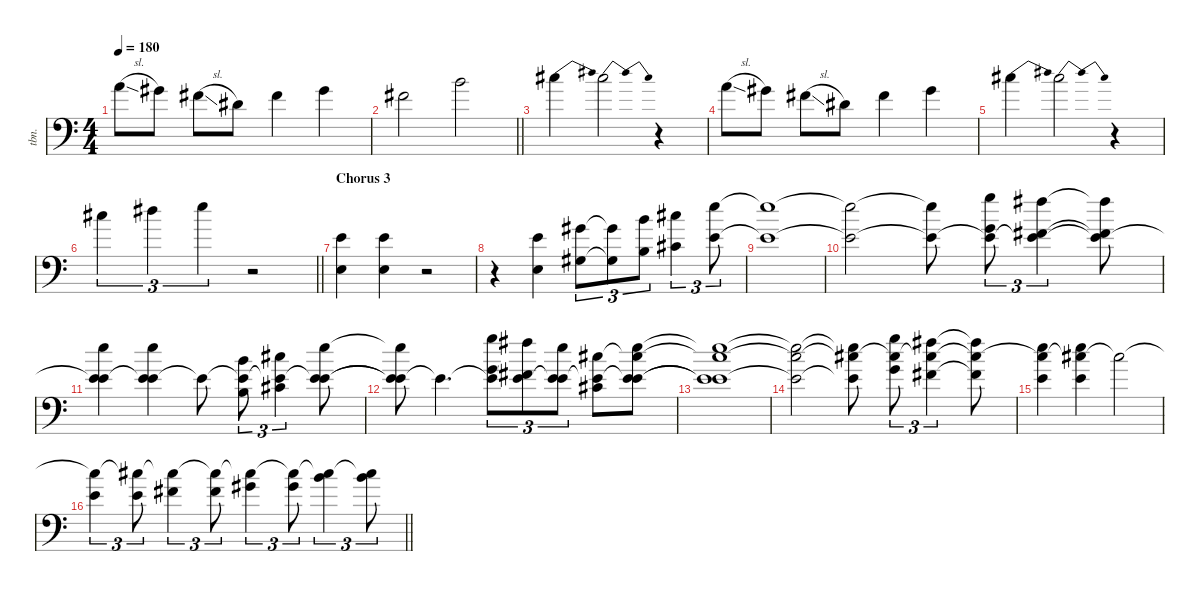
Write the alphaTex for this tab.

\defaultSystemsLayout 4
\hideDynamics
\bracketExtendMode nobrackets
\otherSystemsTrackNameOrientation horizontal
\track ("Trombone" "tbn.") {instrument trombone}
\staff {score}
\tuning (E4 B3 G3 D3 A2 E2)
\ts (4 4)
\tempo 180
\clef f4
\ks c
5.1{sl}.8{dy f beam Down} 4.1{acc #}.8{beam Down} 7.2{sl acc #}.8{beam Down} 4.2{acc #}.8{beam Down} 7.2{acc #}.4{beam Down} 4.1{acc #}.4{beam Down} |
\barLineRight lightlight
2.1{acc #}.2{beam Down} 7.1.2{beam Down} |
9.1{be (bend 0 0 15 4) acc #}.4{beam Down} 9.1{be (bendrelease 0 0 9.999999599999999 4 30 4 44.0000016 0) acc #}.2{beam Down} r.4{beam Down} |
5.1{sl}.8{beam Down} 4.1{acc #}.8{beam Down} 7.2{sl acc #}.8{beam Down} 4.2{acc #}.8{beam Down} 7.2{acc #}.4{beam Down} 4.1{acc #}.4{beam Down} |
9.1{be (bend 0 0 15 4) acc #}.4{beam Down} 9.1{be (bendrelease 0 0 9.999999599999999 4 30 4 45 0) acc #}.2{beam Down} r.4{beam Down} |
\barLineRight lightlight
9.1{acc #}.4{tu (3 2) beam Down} 11.1{acc #}.4{tu (3 2) beam Down} 12.1.4{tu (3 2) beam Down} r.2{beam Down} |
\section ("" "Chorus 3")
(0.1 2.4).4{instrument trombone beam Down} (0.1 2.4).4{beam Down} r.2{beam Down} |
r.4{beam Down} (0.1 2.4).4{beam Down} (4.1{acc #} 6.4{acc #}).8{tu (3 2) beam Down} (4.1{t acc #} 6.4{t acc #}).8{tu (3 2) beam Down} (7.1 0.2).8{tu (3 2) beam Down} (9.1{acc #} 11.4{acc #}).4{tu (3 2) beam Down} (12.1 9.3).8{tu (3 2) beam Down} |
(12.1{t} 9.3{t}).1{beam Down} |
(12.1{t} 9.3{t}).2{beam Down} (12.1{t} 9.3{t}).8{beam Down} (15.1 17.4 9.3{t}).8{tu (3 2) beam Down} (14.1{acc #} 16.4{acc #} 9.3{t}).4{tu (3 2) beam Down} (14.1{t acc #} 16.4{t acc #} 9.3{t}).8{beam Down} |
(12.1 14.4 9.3{t}).4{beam Down} (12.1 14.4 9.3{t}).4{beam Down} 9.3{t}.8{dy mf beam Down} (12.2 14.5 9.3{t}).8{tu (3 2) dy f beam Down} (9.1{acc #} 11.4{acc #} 9.3{t}).4{tu (3 2) beam Down} (12.1 14.4 9.3{t}).8{beam Down} |
(12.1{t} 14.4{t} 9.3{t}).8{beam Down} 9.3{t}.4{d dy mf beam Down} (15.1 17.4 9.3{t}).8{tu (3 2) dy f beam Down} (14.1{acc #} 16.4{acc #} 9.3{t}).8{tu (3 2) beam Down} (12.1 14.4 9.3{t}).8{tu (3 2) beam Down} (14.2{acc #} 16.5{acc #} 9.3{t}).8{beam Down} (12.1 14.4 9.3{t} 14.2{t acc #}).8{beam Down} |
(12.1{t} 14.4{t} 9.3{t} 14.2{t acc #}).1{beam Down} |
(12.1{t} 9.3{t} 14.2{t acc #}).2{beam Down} (12.1{t} 9.3{t} 14.2{t acc #}).8{beam Down} (15.1 17.4 14.2{t acc #}).8{tu (3 2) beam Down} (14.1{acc #} 16.4{acc #} 14.2{t acc #}).4{tu (3 2) beam Down} (14.1{t acc #} 16.4{t acc #} 14.2{t acc #}).8{beam Down} |
(12.1 14.4 14.2{t acc #}).4{beam Down} (12.1 14.4 14.2{t acc #}).4{beam Down} 14.2{t acc #}.2{dy mf beam Down} |
\barLineRight lightlight
(0.1 14.2{t acc #}).4{tu (3 2) dy f beam Down} (0.1 14.2{t acc #}).8{tu (3 2) dy mf beam Down} (2.1{acc #} 14.2{t acc #}).4{tu (3 2) beam Down} (2.1{acc #} 14.2{t acc #}).8{tu (3 2) beam Down} (4.1{acc #} 14.2{t acc #}).4{tu (3 2) beam Down} (4.1{acc #} 14.2{t acc #}).8{tu (3 2) beam Down} (7.1 14.2{t acc #}).4{tu (3 2) beam Down} (7.1 14.2{t acc #}).8{tu (3 2) beam Down}
